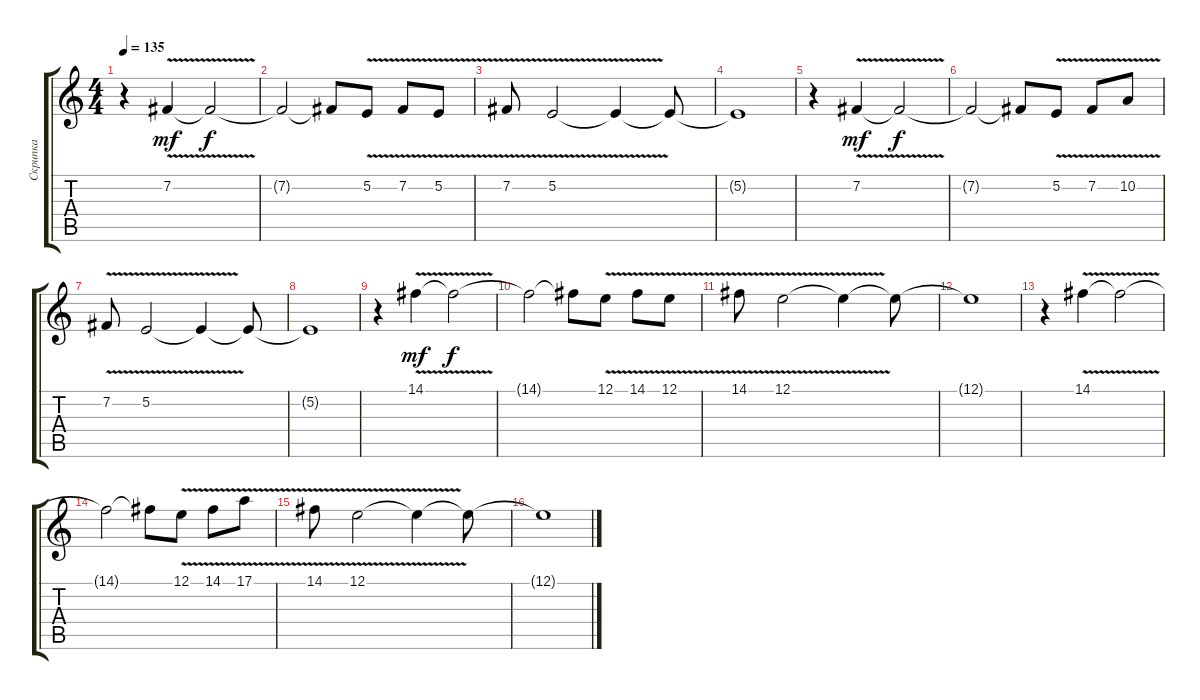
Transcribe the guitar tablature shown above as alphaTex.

\track ("Скрипка" "Скрипка") {instrument violin}
\staff {score tabs}
\tuning (E4 B3 G3 D3 A2 E2) {hide}
\ts (4 4)
\tempo 135
\clef g2
\ks c
r.4{dy mp volume 16} 7.2{v}.4{dy mf} 7.2{t}.2{dy f} |
7.2{t}.2 7.2{t}.8 5.2{v}.8 7.2{v}.8 5.2{v}.8 |
7.2{v}.8 5.2{v}.2 5.2{t}.4 5.2{t}.8 |
5.2{t}.1 |
r.4 7.2{v}.4{dy mf} 7.2{t}.2{dy f} |
7.2{t}.2 7.2{t}.8 5.2{v}.8 7.2{v}.8 10.2{v}.8 |
7.2{v}.8 5.2{v}.2 5.2{t}.4 5.2{t}.8 |
5.2{t}.1 |
r.4 14.1{v}.4{dy mf} 14.1{t}.2{dy f} |
14.1{t}.2 14.1{t}.8 12.1{v}.8 14.1{v}.8 12.1{v}.8 |
14.1{v}.8 12.1{v}.2 12.1{t}.4 12.1{t}.8 |
12.1{t}.1 |
r.4 14.1{v}.4 14.1{t}.2 |
14.1{t}.2 14.1{t}.8 12.1{v}.8 14.1{v}.8 17.1{v}.8 |
14.1{v}.8 12.1{v}.2 12.1{t}.4 12.1{t}.8 |
12.1{t}.1
